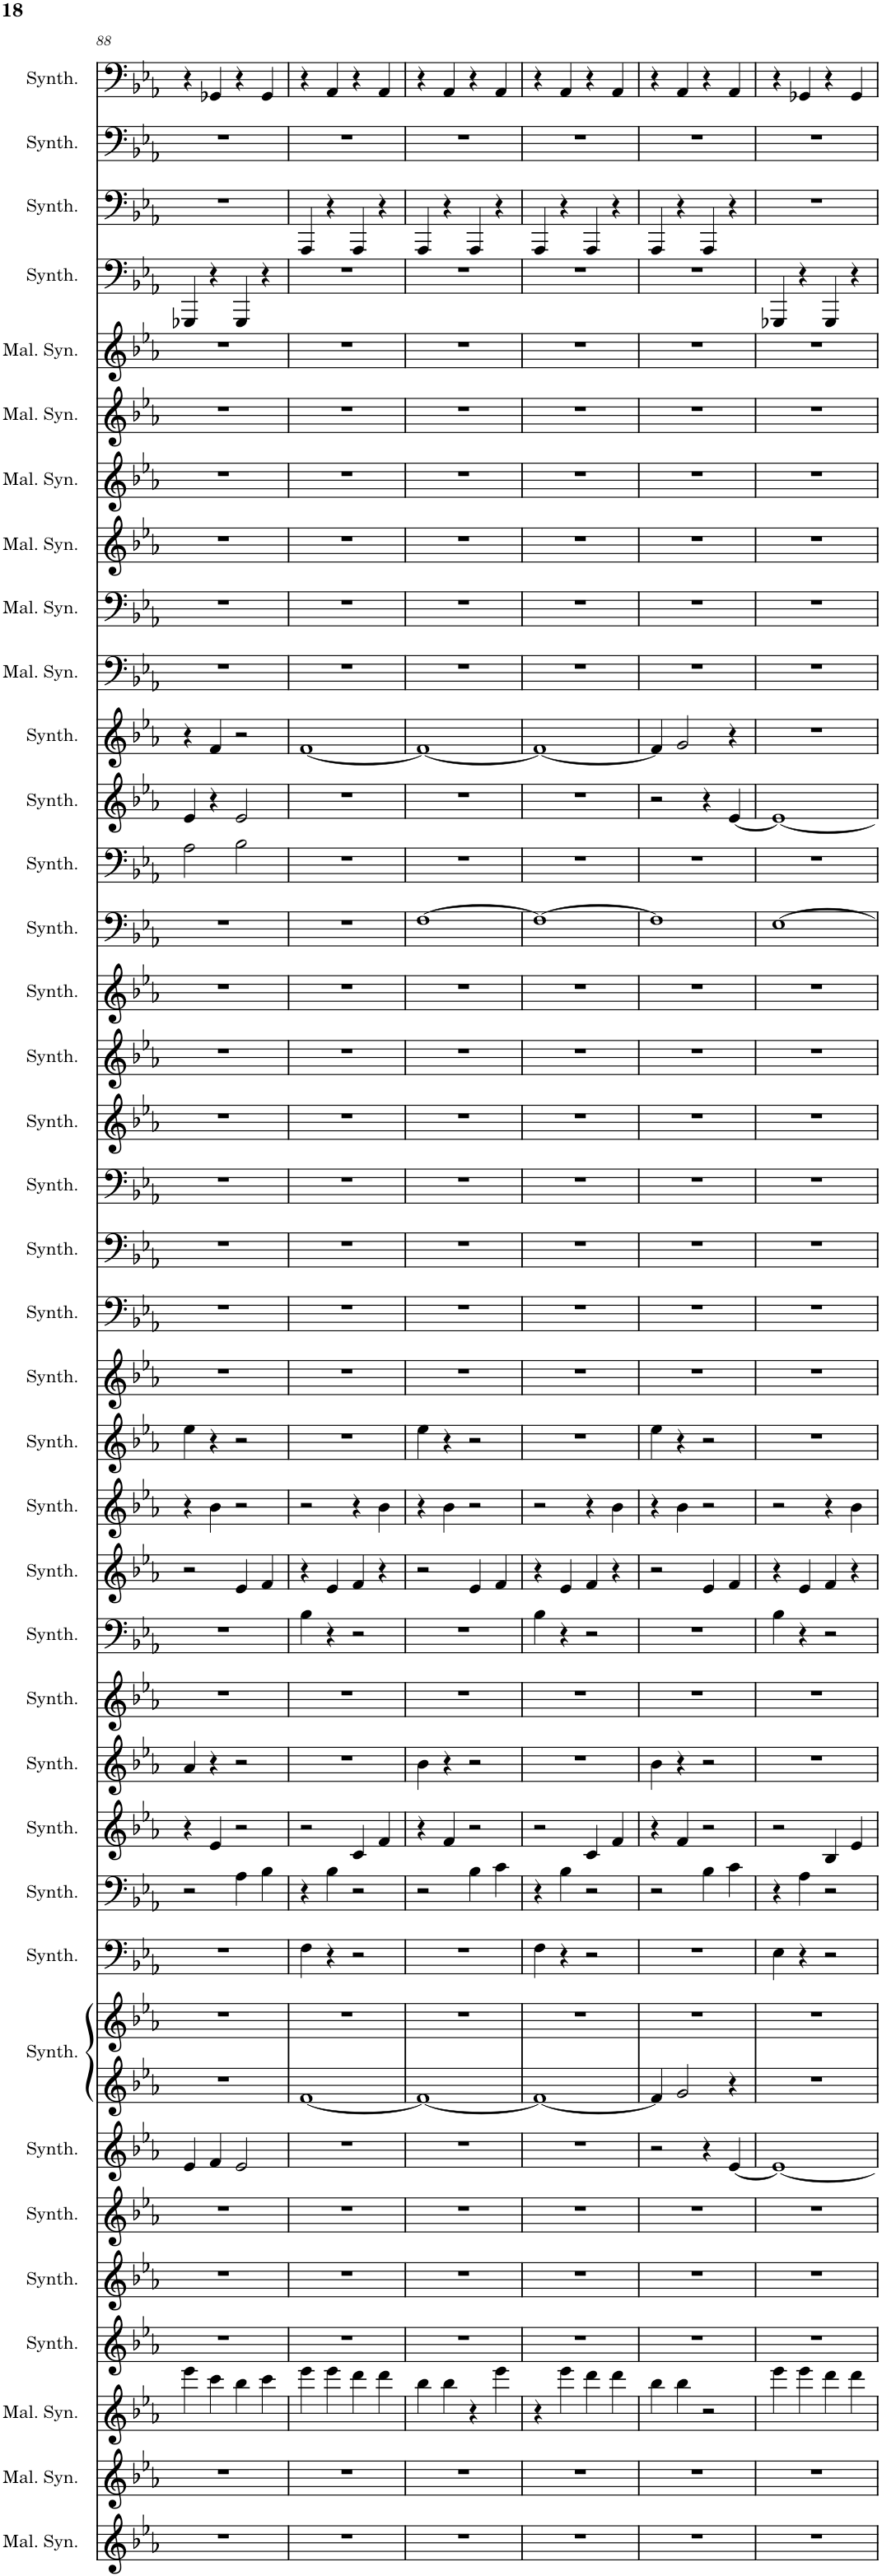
**kern	**kern	**kern	**kern	**kern	**kern	**kern	**kern	**kern	**kern	**kern	**kern	**kern	**kern	**kern	**kern	**kern	**kern	**kern	**kern	**kern	**kern	**kern	**kern	**kern	**kern	**kern	**kern	**kern	**kern	**kern	**kern	**kern	**kern	**kern	**kern	**kern	**kern	**kern
*part38	*part37	*part36	*part35	*part34	*part33	*part32	*part31	*part31	*part30	*part29	*part28	*part27	*part26	*part25	*part24	*part23	*part22	*part21	*part20	*part19	*part18	*part17	*part16	*part15	*part14	*part13	*part12	*part11	*part10	*part9	*part8	*part7	*part6	*part5	*part4	*part3	*part2	*part1
*staff39	*staff38	*staff37	*staff36	*staff35	*staff34	*staff33	*staff32	*staff31	*staff30	*staff29	*staff28	*staff27	*staff26	*staff25	*staff24	*staff23	*staff22	*staff21	*staff20	*staff19	*staff18	*staff17	*staff16	*staff15	*staff14	*staff13	*staff12	*staff11	*staff10	*staff9	*staff8	*staff7	*staff6	*staff5	*staff4	*staff3	*staff2	*staff1
*I"Mallet Synthesizer	*I"Mallet Synthesizer	*I"Mallet Synthesizer, Synth	*I"Saw Synthesizer	*I"Saw Synthesizer	*I"Saw Synthesizer	*I"Saw Synthesizer	*I"Saw Synthesizer, Piano	*	*I"Saw Synthesizer	*I"Saw Synthesizer	*I"Saw Synthesizer	*I"Saw Synthesizer	*I"Saw Synthesizer, Harmony 2	*I"Saw Synthesizer	*I"Saw Synthesizer	*I"Saw Synthesizer	*I"Saw Synthesizer	*I"Saw Synthesizer, Harmony 1	*I"String Synthesizer	*I"String Synthesizer	*I"String Synthesizer	*I"String Synthesizer	*I"String Synthesizer	*I"String Synthesizer, Clean GTR	*I"String Synthesizer	*I"String Synthesizer	*I"String Synthesizer	*I"String Synthesizer, Choir	*I"Mallet Synthesizer	*I"Mallet Synthesizer	*I"Mallet Synthesizer	*I"Mallet Synthesizer	*I"Mallet Synthesizer	*I"Mallet Synthesizer, Center Lead 1	*I"Bass Synthesizer	*I"Bass Synthesizer	*I"Bass Synthesizer	*I"Bass Synthesizer, Bass GTR
*I'Mal. Syn.	*I'Mal. Syn.	*I'Mal. Syn.	*I'Synth.	*I'Synth.	*I'Synth.	*I'Synth.	*I'Synth.	*	*I'Synth.	*I'Synth.	*I'Synth.	*I'Synth.	*I'Synth.	*I'Synth.	*I'Synth.	*I'Synth.	*I'Synth.	*I'Synth.	*I'Synth.	*I'Synth.	*I'Synth.	*I'Synth.	*I'Synth.	*I'Synth.	*I'Synth.	*I'Synth.	*I'Synth.	*I'Synth.	*I'Mal. Syn.	*I'Mal. Syn.	*I'Mal. Syn.	*I'Mal. Syn.	*I'Mal. Syn.	*I'Mal. Syn.	*I'Synth.	*I'Synth.	*I'Synth.	*I'Synth.
!!LO:PB:g=z
*clefG2	*clefG2	*clefG2	*clefG2	*clefG2	*clefG2	*clefG2	*clefG2	*clefG2	*clefF4	*clefF4	*clefG2	*clefG2	*clefG2	*clefF4	*clefG2	*clefG2	*clefG2	*clefG2	*clefF4	*clefF4	*clefF4	*clefG2	*clefG2	*clefG2	*clefF4	*clefF4	*clefG2	*clefG2	*clefF4	*clefF4	*clefG2	*clefG2	*clefG2	*clefG2	*clefF4	*clefF4	*clefF4	*clefF4
*k[b-e-a-]	*k[b-e-a-]	*k[b-e-a-]	*k[b-e-a-]	*k[b-e-a-]	*k[b-e-a-]	*k[b-e-a-]	*k[b-e-a-]	*k[b-e-a-]	*k[b-e-a-]	*k[b-e-a-]	*k[b-e-a-]	*k[b-e-a-]	*k[b-e-a-]	*k[b-e-a-]	*k[b-e-a-]	*k[b-e-a-]	*k[b-e-a-]	*k[b-e-a-]	*k[b-e-a-]	*k[b-e-a-]	*k[b-e-a-]	*k[b-e-a-]	*k[b-e-a-]	*k[b-e-a-]	*k[b-e-a-]	*k[b-e-a-]	*k[b-e-a-]	*k[b-e-a-]	*k[b-e-a-]	*k[b-e-a-]	*k[b-e-a-]	*k[b-e-a-]	*k[b-e-a-]	*k[b-e-a-]	*k[b-e-a-]	*k[b-e-a-]	*k[b-e-a-]	*k[b-e-a-]
*M4/4	*M4/4	*M4/4	*M4/4	*M4/4	*M4/4	*M4/4	*M4/4	*M4/4	*M4/4	*M4/4	*M4/4	*M4/4	*M4/4	*M4/4	*M4/4	*M4/4	*M4/4	*M4/4	*M4/4	*M4/4	*M4/4	*M4/4	*M4/4	*M4/4	*M4/4	*M4/4	*M4/4	*M4/4	*M4/4	*M4/4	*M4/4	*M4/4	*M4/4	*M4/4	*M4/4	*M4/4	*M4/4	*M4/4
=88	=88	=88	=88	=88	=88	=88	=88	=88	=88	=88	=88	=88	=88	=88	=88	=88	=88	=88	=88	=88	=88	=88	=88	=88	=88	=88	=88	=88	=88	=88	=88	=88	=88	=88	=88	=88	=88	=88
1r	1r	4eee-\	1r	1r	1r	4e-/	1r	1r	1r	2r	4r	4a-/	1r	1r	2r	4r	4ee-\	1r	1r	1r	1r	1r	1r	1r	1r	2A-\	4e-/	4r	1r	1r	1r	1r	1r	1r	4GGG-X/	1r	1r	4r
.	.	4ccc\	.	.	.	4f/	.	.	.	.	4e-/	4r	.	.	.	4b-\	4r	.	.	.	.	.	.	.	.	.	4r	4f/	.	.	.	.	.	.	4r	.	.	4GG-X/
.	.	4bb-\	.	.	.	2e-/	.	.	.	4A-\	2r	2r	.	.	4e-/	2r	2r	.	.	.	.	.	.	.	.	2B-\	2e-/	2r	.	.	.	.	.	.	4GGG-/	.	.	4r
.	.	4ccc\	.	.	.	.	.	.	.	4B-\	.	.	.	.	4f/	.	.	.	.	.	.	.	.	.	.	.	.	.	.	.	.	.	.	.	4r	.	.	4GG-/
=89	=89	=89	=89	=89	=89	=89	=89	=89	=89	=89	=89	=89	=89	=89	=89	=89	=89	=89	=89	=89	=89	=89	=89	=89	=89	=89	=89	=89	=89	=89	=89	=89	=89	=89	=89	=89	=89	=89
1r	1r	4eee-\	1r	1r	1r	1r	[1f	1r	4F\	4r	2r	1r	1r	4B-\	4r	2r	1r	1r	1r	1r	1r	1r	1r	1r	1r	1r	1r	[1f	1r	1r	1r	1r	1r	1r	1r	4AAA-/	1r	4r
.	.	4eee-\	.	.	.	.	.	.	4r	4B-\	.	.	.	4r	4e-/	.	.	.	.	.	.	.	.	.	.	.	.	.	.	.	.	.	.	.	.	4r	.	4AA-/
.	.	4ddd\	.	.	.	.	.	.	2r	2r	4c/	.	.	2r	4f/	4r	.	.	.	.	.	.	.	.	.	.	.	.	.	.	.	.	.	.	.	4AAA-/	.	4r
.	.	4ddd\	.	.	.	.	.	.	.	.	4f/	.	.	.	4r	4b-\	.	.	.	.	.	.	.	.	.	.	.	.	.	.	.	.	.	.	.	4r	.	4AA-/
=90	=90	=90	=90	=90	=90	=90	=90	=90	=90	=90	=90	=90	=90	=90	=90	=90	=90	=90	=90	=90	=90	=90	=90	=90	=90	=90	=90	=90	=90	=90	=90	=90	=90	=90	=90	=90	=90	=90
1r	1r	4bb-\	1r	1r	1r	1r	1f_	1r	1r	2r	4r	4b-\	1r	1r	2r	4r	4ee-\	1r	1r	1r	1r	1r	1r	1r	[1F	1r	1r	1f_	1r	1r	1r	1r	1r	1r	1r	4AAA-/	1r	4r
.	.	4bb-\	.	.	.	.	.	.	.	.	4f/	4r	.	.	.	4b-\	4r	.	.	.	.	.	.	.	.	.	.	.	.	.	.	.	.	.	.	4r	.	4AA-/
.	.	4r	.	.	.	.	.	.	.	4B-\	2r	2r	.	.	4e-/	2r	2r	.	.	.	.	.	.	.	.	.	.	.	.	.	.	.	.	.	.	4AAA-/	.	4r
.	.	4eee-\	.	.	.	.	.	.	.	4c\	.	.	.	.	4f/	.	.	.	.	.	.	.	.	.	.	.	.	.	.	.	.	.	.	.	.	4r	.	4AA-/
=91	=91	=91	=91	=91	=91	=91	=91	=91	=91	=91	=91	=91	=91	=91	=91	=91	=91	=91	=91	=91	=91	=91	=91	=91	=91	=91	=91	=91	=91	=91	=91	=91	=91	=91	=91	=91	=91	=91
1r	1r	4r	1r	1r	1r	1r	1f_	1r	4F\	4r	2r	1r	1r	4B-\	4r	2r	1r	1r	1r	1r	1r	1r	1r	1r	1F_	1r	1r	1f_	1r	1r	1r	1r	1r	1r	1r	4AAA-/	1r	4r
.	.	4eee-\	.	.	.	.	.	.	4r	4B-\	.	.	.	4r	4e-/	.	.	.	.	.	.	.	.	.	.	.	.	.	.	.	.	.	.	.	.	4r	.	4AA-/
.	.	4ddd\	.	.	.	.	.	.	2r	2r	4c/	.	.	2r	4f/	4r	.	.	.	.	.	.	.	.	.	.	.	.	.	.	.	.	.	.	.	4AAA-/	.	4r
.	.	4ddd\	.	.	.	.	.	.	.	.	4f/	.	.	.	4r	4b-\	.	.	.	.	.	.	.	.	.	.	.	.	.	.	.	.	.	.	.	4r	.	4AA-/
=92	=92	=92	=92	=92	=92	=92	=92	=92	=92	=92	=92	=92	=92	=92	=92	=92	=92	=92	=92	=92	=92	=92	=92	=92	=92	=92	=92	=92	=92	=92	=92	=92	=92	=92	=92	=92	=92	=92
1r	1r	4bb-\	1r	1r	1r	2r	4f/]	1r	1r	2r	4r	4b-\	1r	1r	2r	4r	4ee-\	1r	1r	1r	1r	1r	1r	1r	1F]	1r	2r	4f/]	1r	1r	1r	1r	1r	1r	1r	4AAA-/	1r	4r
.	.	4bb-\	.	.	.	.	2g/	.	.	.	4f/	4r	.	.	.	4b-\	4r	.	.	.	.	.	.	.	.	.	.	2g/	.	.	.	.	.	.	.	4r	.	4AA-/
.	.	2r	.	.	.	4r	.	.	.	4B-\	2r	2r	.	.	4e-/	2r	2r	.	.	.	.	.	.	.	.	.	4r	.	.	.	.	.	.	.	.	4AAA-/	.	4r
.	.	.	.	.	.	[4e-/	4r	.	.	4c\	.	.	.	.	4f/	.	.	.	.	.	.	.	.	.	.	.	[4e-/	4r	.	.	.	.	.	.	.	4r	.	4AA-/
=93	=93	=93	=93	=93	=93	=93	=93	=93	=93	=93	=93	=93	=93	=93	=93	=93	=93	=93	=93	=93	=93	=93	=93	=93	=93	=93	=93	=93	=93	=93	=93	=93	=93	=93	=93	=93	=93	=93
1r	1r	4eee-\	1r	1r	1r	1e-_	1r	1r	4E-\	4r	2r	1r	1r	4B-\	4r	2r	1r	1r	1r	1r	1r	1r	1r	1r	[1E-	1r	1e-_	1r	1r	1r	1r	1r	1r	1r	4GGG-X/	1r	1r	4r
.	.	4eee-\	.	.	.	.	.	.	4r	4A-\	.	.	.	4r	4e-/	.	.	.	.	.	.	.	.	.	.	.	.	.	.	.	.	.	.	.	4r	.	.	4GG-X/
.	.	4ddd\	.	.	.	.	.	.	2r	2r	4B-/	.	.	2r	4f/	4r	.	.	.	.	.	.	.	.	.	.	.	.	.	.	.	.	.	.	4GGG-/	.	.	4r
.	.	4ddd\	.	.	.	.	.	.	.	.	4e-/	.	.	.	4r	4b-\	.	.	.	.	.	.	.	.	.	.	.	.	.	.	.	.	.	.	4r	.	.	4GG-/
=	=	=	=	=	=	=	=	=	=	=	=	=	=	=	=	=	=	=	=	=	=	=	=	=	=	=	=	=	=	=	=	=	=	=	=	=	=	=
*-	*-	*-	*-	*-	*-	*-	*-	*-	*-	*-	*-	*-	*-	*-	*-	*-	*-	*-	*-	*-	*-	*-	*-	*-	*-	*-	*-	*-	*-	*-	*-	*-	*-	*-	*-	*-	*-	*-
